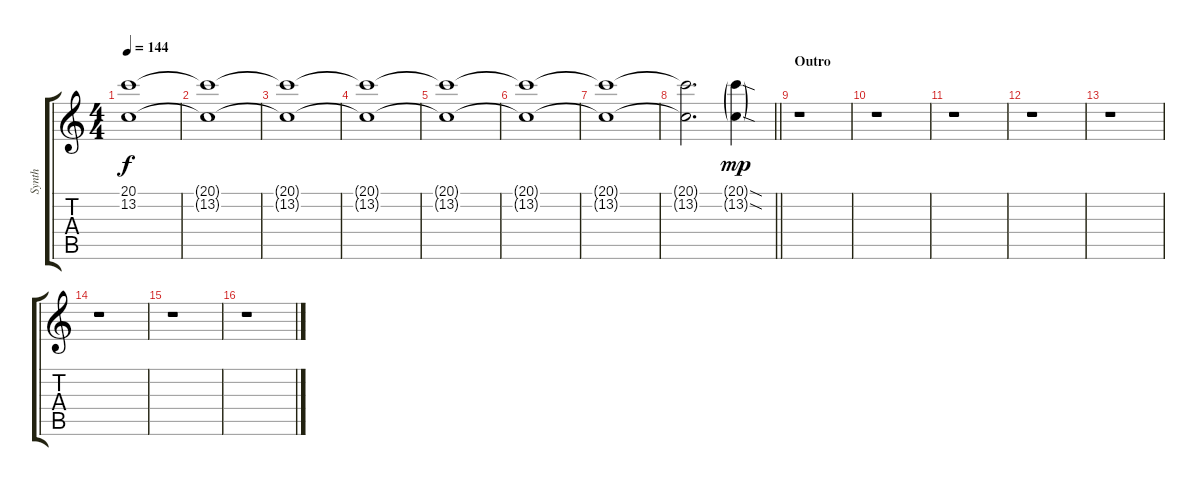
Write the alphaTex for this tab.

\track ("Synth" "Synth") {instrument lead2sawtooth}
\staff {score tabs}
\tuning (E4 B3 G3 D3 A2 E2) {hide}
\ts (4 4)
\tempo 144
\clef g2
\ks c
(20.1 13.2).1{dy f} |
(20.1{t} 13.2{t}).1 |
(20.1{t} 13.2{t}).1 |
(20.1{t} 13.2{t}).1 |
(20.1{t} 13.2{t}).1 |
(20.1{t} 13.2{t}).1 |
(20.1{t} 13.2{t}).1 |
\barLineRight lightlight
(20.1{t} 13.2{t}).2{d} (20.1{sod g} 13.2{sod g}).4{dy mp} |
\section ("" "Outro")
r.1 |
r.1 |
r.1 |
r.1 |
r.1 |
r.1 |
r.1 |
r.1
